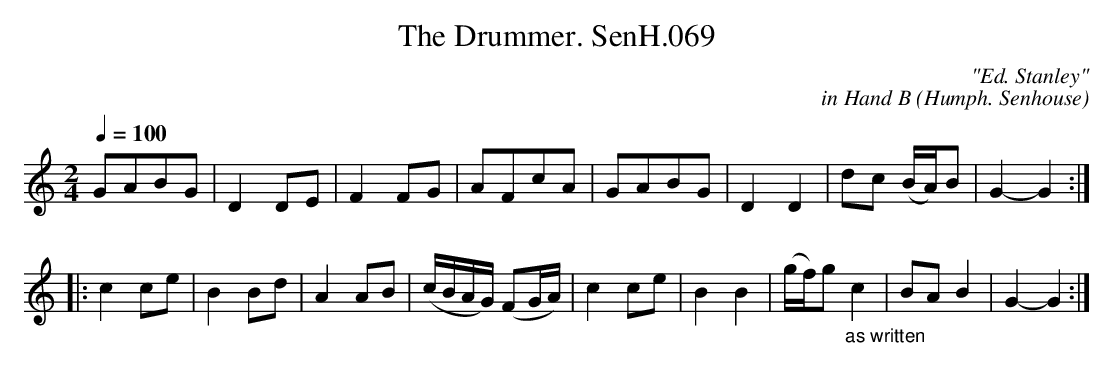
X:1
T:Drummer. SenH.069, The
C:"Ed. Stanley"
C:in Hand B (Humph. Senhouse)
Q:1/4=100
M:2/4
L:1/8
K:Gmix
GABG | D2DE | F2FG | AFcA | GABG | D2D2 | dc (B/A/)B | G2-G2 :|
|:c2ce | B2Bd | A2AB | (c/B/A/G/) (FG/A/) | c2ce | B2B2 | (g/f/)g "_as written"c2|BAB2 | G2-G2:|
